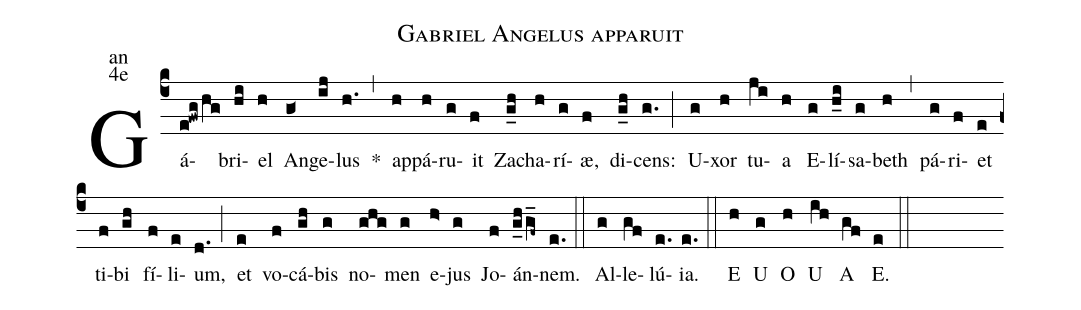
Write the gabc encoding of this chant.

name:Gabriel Angelus apparuit;
office-part:an;
mode:4e;
%%
(c4) Gá(e!fwg/hg)bri(hi)el(h) An(g<)ge(ij)lus(h.) <sp>*</sp>(,) ap(h)pá(h)ru(g)it(f) Za(g_h)cha(h)rí(g)æ,(f) di(g_h)cens:(g.) (;) U(g)xor(h) tu(ji)a(h) E(g)lí(h_i)sa(g)beth(h) (,) pá(g)ri(f)et(e) ti(f)bi(gh) fí(f)li(e)um,(d.) (;) et(e) vo(f)cá(gh)bis(g) no(ghg)men(g) e(h>)jus(g) Jo(f)án(g_h/g_f~)nem.(e.) (::)
Al(g)le(gf)lú(e.){ia}.(e.) (::)
<eu>E(h) U(g) O(h) U(ih) A(gf) E.(e) </eu>(::)
